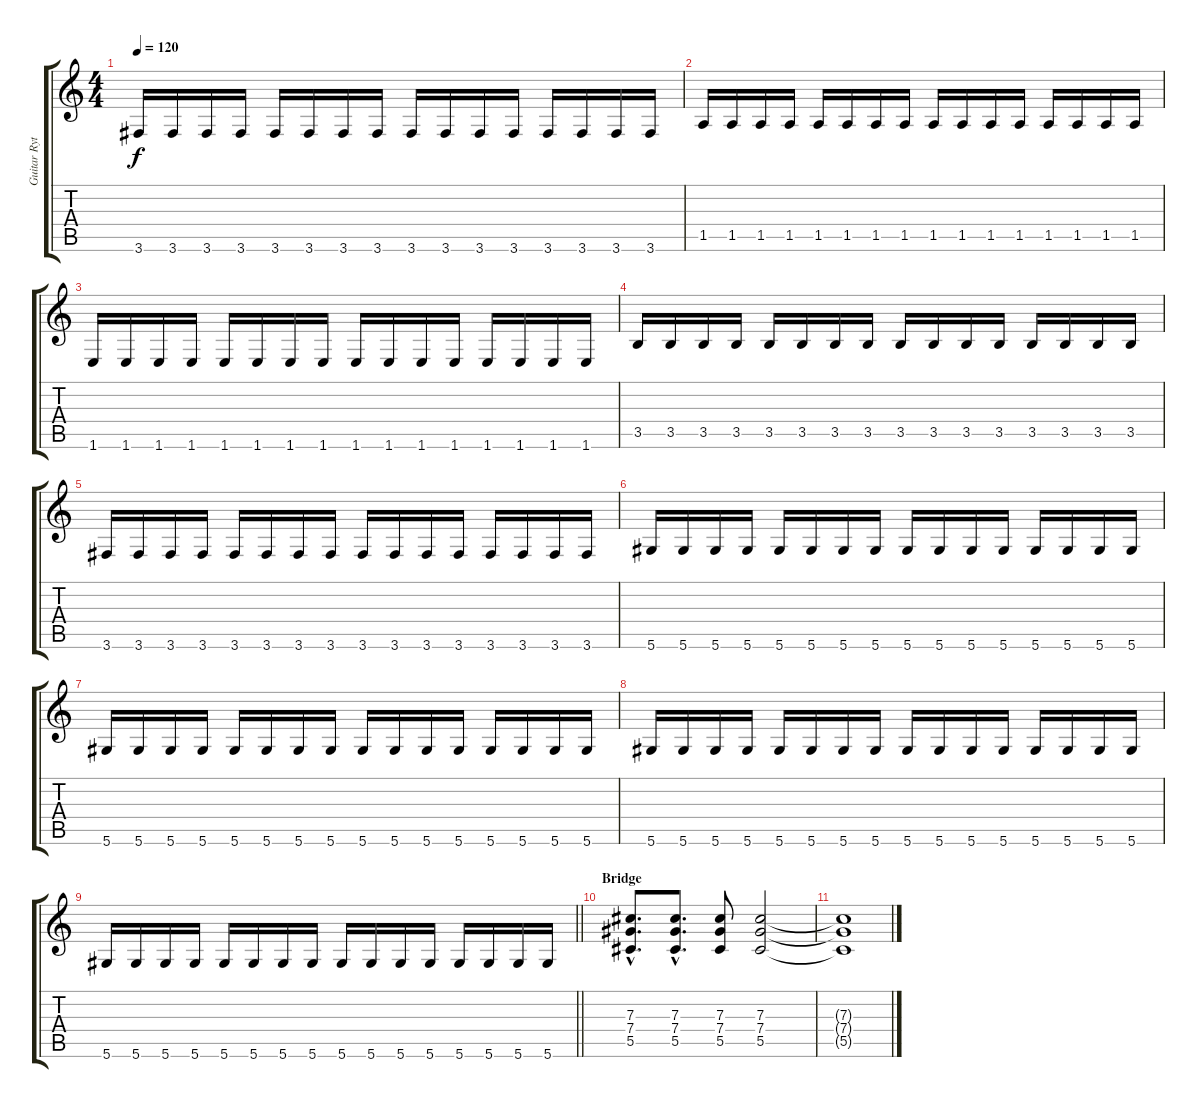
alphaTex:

\track ("Guitar Rythm" "Guitar Ryt") {instrument distortionguitar}
\staff {score tabs}
\tuning (Eb4 Bb3 Gb3 Db3 Ab2 Eb2) {hide}
\ts (4 4)
\tempo 120
\clef g2
\ks c
3.6.16{dy f} 3.6.16 3.6.16 3.6.16 3.6.16 3.6.16 3.6.16 3.6.16 3.6.16 3.6.16 3.6.16 3.6.16 3.6.16 3.6.16 3.6.16 3.6.16 |
1.5.16 1.5.16 1.5.16 1.5.16 1.5.16 1.5.16 1.5.16 1.5.16 1.5.16 1.5.16 1.5.16 1.5.16 1.5.16 1.5.16 1.5.16 1.5.16 |
1.6.16 1.6.16 1.6.16 1.6.16 1.6.16 1.6.16 1.6.16 1.6.16 1.6.16 1.6.16 1.6.16 1.6.16 1.6.16 1.6.16 1.6.16 1.6.16 |
3.5.16 3.5.16 3.5.16 3.5.16 3.5.16 3.5.16 3.5.16 3.5.16 3.5.16 3.5.16 3.5.16 3.5.16 3.5.16 3.5.16 3.5.16 3.5.16 |
3.6.16 3.6.16 3.6.16 3.6.16 3.6.16 3.6.16 3.6.16 3.6.16 3.6.16 3.6.16 3.6.16 3.6.16 3.6.16 3.6.16 3.6.16 3.6.16 |
5.6.16 5.6.16 5.6.16 5.6.16 5.6.16 5.6.16 5.6.16 5.6.16 5.6.16 5.6.16 5.6.16 5.6.16 5.6.16 5.6.16 5.6.16 5.6.16 |
5.6.16 5.6.16 5.6.16 5.6.16 5.6.16 5.6.16 5.6.16 5.6.16 5.6.16 5.6.16 5.6.16 5.6.16 5.6.16 5.6.16 5.6.16 5.6.16 |
5.6.16 5.6.16 5.6.16 5.6.16 5.6.16 5.6.16 5.6.16 5.6.16 5.6.16 5.6.16 5.6.16 5.6.16 5.6.16 5.6.16 5.6.16 5.6.16 |
\barLineRight lightlight
5.6.16 5.6.16 5.6.16 5.6.16 5.6.16 5.6.16 5.6.16 5.6.16 5.6.16 5.6.16 5.6.16 5.6.16 5.6.16 5.6.16 5.6.16 5.6.16 |
\section ("" "Bridge")
(7.3{hac} 7.4{hac} 5.5{hac}).8{d} (7.3{hac} 7.4{hac} 5.5{hac}).8{d} (7.3 7.4 5.5).8 (7.3 7.4 5.5).2{volume 7} |
(7.3{t} 7.4{t} 5.5{t}).1
